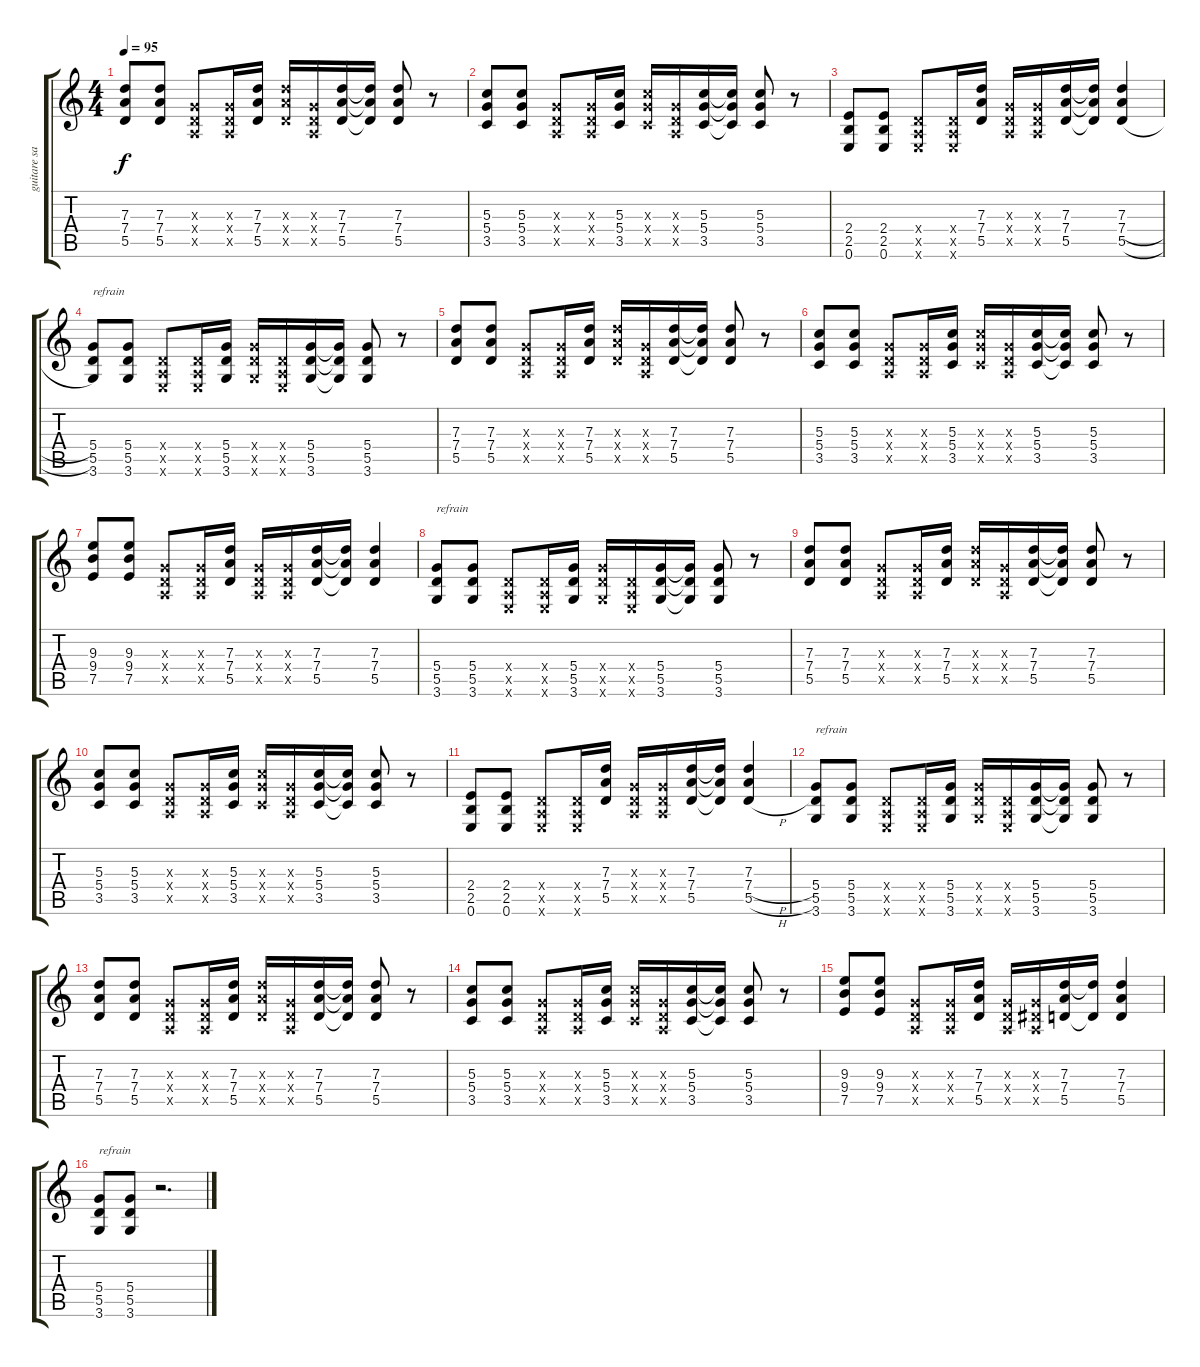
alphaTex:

\track ("guitare saturé 1" "guitare sa") {instrument overdrivenguitar}
\staff {score tabs}
\tuning (E4 B3 G3 D3 A2 E2) {hide}
\ts (4 4)
\tempo 95
\clef g2
\ks c
(7.3 7.4 5.5).8{dy f} (7.3 7.4 5.5).8 (0.3{x} 0.4{x} 0.5{x}).8 (0.3{x} 0.4{x} 0.5{x}).16 (7.3 7.4 5.5).16 (7.3{x} 7.4{x} 5.5{x}).16 (0.3{x} 0.4{x} 0.5{x}).16 (7.3 7.4 5.5).16 (7.3{t} 7.4{t} 5.5{t}).16 (7.3 7.4 5.5).8 r.8 |
(5.3 5.4 3.5).8 (5.3 5.4 3.5).8 (0.3{x} 0.4{x} 0.5{x}).8 (0.3{x} 0.4{x} 0.5{x}).16 (5.3 5.4 3.5).16 (5.3{x} 5.4{x} 3.5{x}).16 (0.3{x} 0.4{x} 0.5{x}).16 (5.3 5.4 3.5).16 (5.3{t} 5.4{t} 3.5{t}).16 (5.3 5.4 3.5).8 r.8 |
(2.4 2.5 0.6).8 (2.4 2.5 0.6).8 (0.4{x} 0.5{x} 0.6{x}).8 (0.4{x} 0.5{x} 0.6{x}).16 (7.3 7.4 5.5).16 (0.3{x} 0.4{x} 0.5{x}).16 (0.3{x} 0.4{x} 0.5{x}).16 (7.3 7.4 5.5).16 (7.3{t} 7.4{t} 5.5{t}).16 (7.3 7.4{h} 5.5{h}).4 |
(5.4 5.5 3.6).8{txt "refrain"} (5.4 5.5 3.6).8 (0.4{x} 0.5{x} 0.6{x}).8 (0.4{x} 0.5{x} 0.6{x}).16 (5.4 5.5 3.6).16 (5.4{x} 5.5{x} 3.6{x}).16 (0.4{x} 0.5{x} 0.6{x}).16 (5.4 5.5 3.6).16 (5.4{t} 5.5{t} 3.6{t}).16 (5.4 5.5 3.6).8 r.8 |
(7.3 7.4 5.5).8 (7.3 7.4 5.5).8 (0.3{x} 0.4{x} 0.5{x}).8 (0.3{x} 0.4{x} 0.5{x}).16 (7.3 7.4 5.5).16 (7.3{x} 7.4{x} 5.5{x}).16 (0.3{x} 0.4{x} 0.5{x}).16 (7.3 7.4 5.5).16 (7.3{t} 7.4{t} 5.5{t}).16 (7.3 7.4 5.5).8 r.8 |
(5.3 5.4 3.5).8 (5.3 5.4 3.5).8 (0.3{x} 0.4{x} 0.5{x}).8 (0.3{x} 0.4{x} 0.5{x}).16 (5.3 5.4 3.5).16 (5.3{x} 5.4{x} 3.5{x}).16 (0.3{x} 0.4{x} 0.5{x}).16 (5.3 5.4 3.5).16 (5.3{t} 5.4{t} 3.5{t}).16 (5.3 5.4 3.5).8 r.8 |
(9.3 9.4 7.5).8 (9.3 9.4 7.5).8 (0.3{x} 0.4{x} 0.5{x}).8 (0.3{x} 0.4{x} 0.5{x}).16 (7.3 7.4 5.5).16 (0.3{x} 0.4{x} 0.5{x}).16 (0.3{x} 0.4{x} 0.5{x}).16 (7.3 7.4 5.5).16 (7.3{t} 7.4{t} 5.5{t}).16 (7.3 7.4 5.5).4 |
(5.4 5.5 3.6).8{txt "refrain"} (5.4 5.5 3.6).8 (0.4{x} 0.5{x} 0.6{x}).8 (0.4{x} 0.5{x} 0.6{x}).16 (5.4 5.5 3.6).16 (5.4{x} 5.5{x} 3.6{x}).16 (0.4{x} 0.5{x} 0.6{x}).16 (5.4 5.5 3.6).16 (5.4{t} 5.5{t} 3.6{t}).16 (5.4 5.5 3.6).8 r.8 |
(7.3 7.4 5.5).8 (7.3 7.4 5.5).8 (0.3{x} 0.4{x} 0.5{x}).8 (0.3{x} 0.4{x} 0.5{x}).16 (7.3 7.4 5.5).16 (7.3{x} 7.4{x} 5.5{x}).16 (0.3{x} 0.4{x} 0.5{x}).16 (7.3 7.4 5.5).16 (7.3{t} 7.4{t} 5.5{t}).16 (7.3 7.4 5.5).8 r.8 |
(5.3 5.4 3.5).8 (5.3 5.4 3.5).8 (0.3{x} 0.4{x} 0.5{x}).8 (0.3{x} 0.4{x} 0.5{x}).16 (5.3 5.4 3.5).16 (5.3{x} 5.4{x} 3.5{x}).16 (0.3{x} 0.4{x} 0.5{x}).16 (5.3 5.4 3.5).16 (5.3{t} 5.4{t} 3.5{t}).16 (5.3 5.4 3.5).8 r.8 |
(2.4 2.5 0.6).8 (2.4 2.5 0.6).8 (0.4{x} 0.5{x} 0.6{x}).8 (0.4{x} 0.5{x} 0.6{x}).16 (7.3 7.4 5.5).16 (0.3{x} 0.4{x} 0.5{x}).16 (0.3{x} 0.4{x} 0.5{x}).16 (7.3 7.4 5.5).16 (7.3{t} 7.4{t} 5.5{t}).16 (7.3 7.4{h} 5.5{h}).4 |
(5.4 5.5 3.6).8{txt "refrain"} (5.4 5.5 3.6).8 (0.4{x} 0.5{x} 0.6{x}).8 (0.4{x} 0.5{x} 0.6{x}).16 (5.4 5.5 3.6).16 (5.4{x} 5.5{x} 3.6{x}).16 (0.4{x} 0.5{x} 0.6{x}).16 (5.4 5.5 3.6).16 (5.4{t} 5.5{t} 3.6{t}).16 (5.4 5.5 3.6).8 r.8 |
(7.3 7.4 5.5).8 (7.3 7.4 5.5).8 (0.3{x} 0.4{x} 0.5{x}).8 (0.3{x} 0.4{x} 0.5{x}).16 (7.3 7.4 5.5).16 (7.3{x} 7.4{x} 5.5{x}).16 (0.3{x} 0.4{x} 0.5{x}).16 (7.3 7.4 5.5).16 (7.3{t} 7.4{t} 5.5{t}).16 (7.3 7.4 5.5).8 r.8 |
(5.3 5.4 3.5).8 (5.3 5.4 3.5).8 (0.3{x} 0.4{x} 0.5{x}).8 (0.3{x} 0.4{x} 0.5{x}).16 (5.3 5.4 3.5).16 (5.3{x} 5.4{x} 3.5{x}).16 (0.3{x} 0.4{x} 0.5{x}).16 (5.3 5.4 3.5).16 (5.3{t} 5.4{t} 3.5{t}).16 (5.3 5.4 3.5).8 r.8 |
(9.3 9.4 7.5).8 (9.3 9.4 7.5).8 (0.3{x} 0.4{x} 0.5{x}).8 (0.3{x} 0.4{x} 0.5{x}).16 (7.3 7.4 5.5).16 (0.3{x} 0.4{x} 0.5{x}).16 (0.3{x} 1.4{x} 0.5{x}).16 (7.3 7.4 5.5).16 (7.3{t} 5.5{t}).16 (7.3 7.4 5.5).4 |
(5.4 5.5 3.6).8{txt "refrain"} (5.4 5.5 3.6).8 r.2{d}
